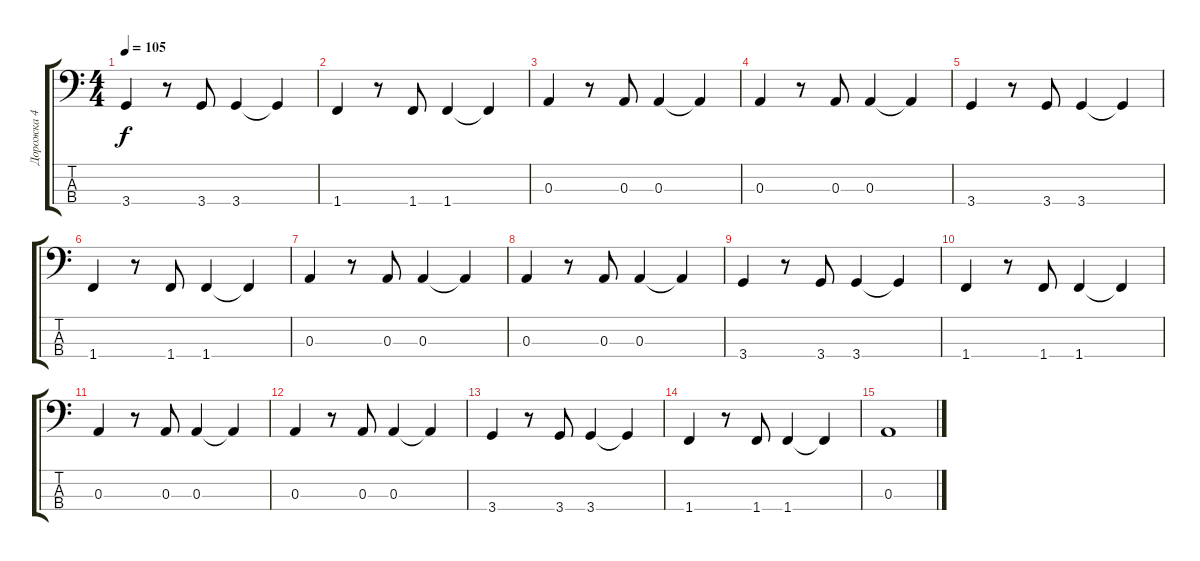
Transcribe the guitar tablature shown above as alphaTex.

\track ("Дорожка 4" "Дорожка 4") {instrument electricbassfinger}
\staff {score tabs}
\tuning (G2 D2 A1 E1) {hide}
\ts (4 4)
\tempo 105
\clef f4
\ks c
3.4.4{dy f} r.8 3.4.8 3.4.4 3.4{t}.4 |
1.4.4 r.8 1.4.8 1.4.4 1.4{t}.4 |
0.3.4 r.8 0.3.8 0.3.4 0.3{t}.4 |
0.3.4 r.8 0.3.8 0.3.4 0.3{t}.4 |
3.4.4 r.8 3.4.8 3.4.4 3.4{t}.4 |
1.4.4 r.8 1.4.8 1.4.4 1.4{t}.4 |
0.3.4 r.8 0.3.8 0.3.4 0.3{t}.4 |
0.3.4 r.8 0.3.8 0.3.4 0.3{t}.4 |
3.4.4 r.8 3.4.8 3.4.4 3.4{t}.4 |
1.4.4 r.8 1.4.8 1.4.4 1.4{t}.4 |
0.3.4 r.8 0.3.8 0.3.4 0.3{t}.4 |
0.3.4 r.8 0.3.8 0.3.4 0.3{t}.4 |
3.4.4 r.8 3.4.8 3.4.4 3.4{t}.4 |
1.4.4 r.8 1.4.8 1.4.4 1.4{t}.4 |
0.3.1
